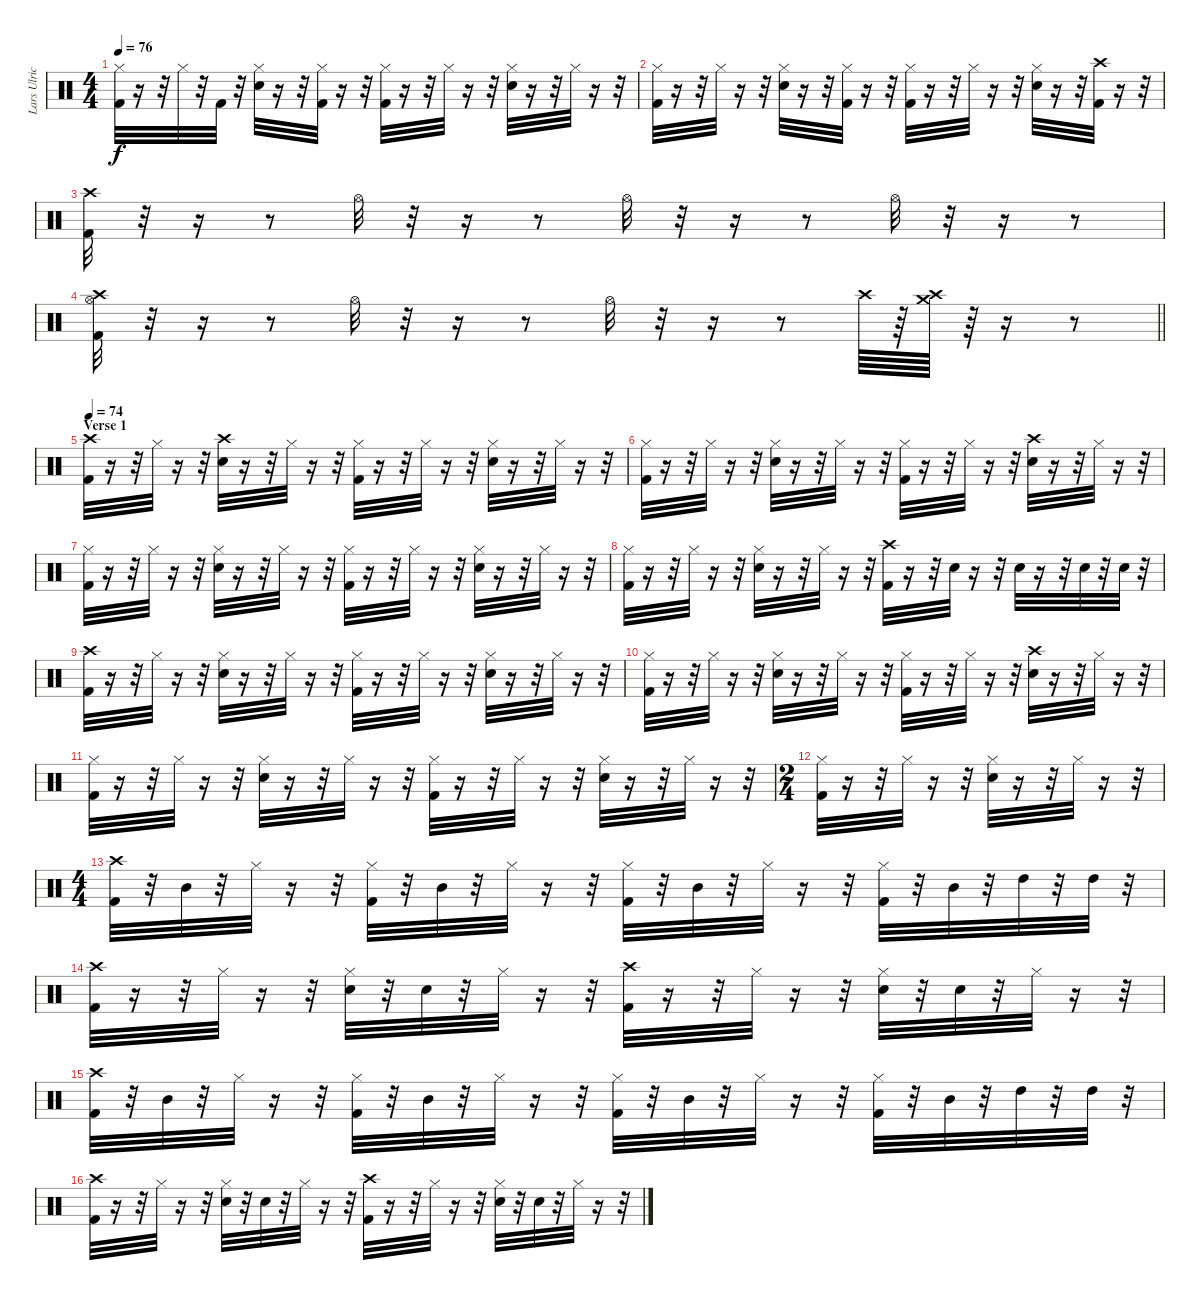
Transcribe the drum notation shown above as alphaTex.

\track ("Lars Ulrich" "Lars Ulric") {instrument percussion}
\staff {score}
\articulation defaults
\ts (4 4)
\tempo 76
\clef neutral
\ks c
("Hi-Hat (closed)" "Kick (hit) 2").32{dy f} r.16 r.32 "Hi-Hat (closed)".32 r.32 "Kick (hit) 2".32 r.32 ("Snare (hit) 2" "Hi-Hat (closed)").32 r.16 r.32 ("Hi-Hat (closed)" "Kick (hit) 2").32 r.16 r.32 ("Hi-Hat (closed)" "Kick (hit) 2").32 r.16 r.32 "Hi-Hat (closed)".32 r.16 r.32 ("Snare (hit) 2" "Hi-Hat (closed)").32 r.16 r.32 "Hi-Hat (closed)".32 r.16 r.32 |
("Kick (hit) 2" "Hi-Hat (closed)").32 r.16 r.32 "Hi-Hat (closed)".32 r.16 r.32 ("Snare (hit) 2" "Hi-Hat (closed)").32 r.16 r.32 ("Kick (hit) 2" "Hi-Hat (closed)").32 r.16 r.32 ("Hi-Hat (closed)" "Kick (hit) 2").32 r.16 r.32 "Hi-Hat (closed)".32 r.16 r.32 ("Snare (hit) 2" "Hi-Hat (closed)").32 r.16 r.32 ("Crash high (hit)" "Kick (hit) 2").32 r.16 r.32 |
("Kick (hit) 2" "Crash high (hit)").32 r.32 r.16 r.8 "Hi-Hat (open)".32 r.32 r.16 r.8 "Hi-Hat (open)".32 r.32 r.16 r.8 "Hi-Hat (open)".32 r.32 r.16 r.8 |
\barLineRight lightlight
("Kick (hit) 2" "Crash high (hit)" "Hi-Hat (open)").32 r.32 r.16 r.8 "Hi-Hat (open)".32 r.32 r.16 r.8 "Hi-Hat (open)".32 r.32 r.16 r.8 "Crash high (hit)".64 r.64 ("Crash high (hit)" "Crash medium (hit)").64 r.64 r.16 r.8 |
\section ("" "Verse 1")
\tempo 74
("Kick (hit) 2" "Crash high (hit)").32 r.16 r.32 "Hi-Hat (closed)".32 r.16 r.32 ("Crash high (hit)" "Snare (hit) 2").32 r.16 r.32 "Hi-Hat (closed)".32 r.16 r.32 ("Hi-Hat (closed)" "Kick (hit) 2").32 r.16 r.32 "Hi-Hat (closed)".32 r.16 r.32 ("Snare (hit) 2" "Hi-Hat (closed)").32 r.16 r.32 "Hi-Hat (closed)".32 r.16 r.32 |
("Kick (hit) 2" "Hi-Hat (closed)").32 r.16 r.32 "Hi-Hat (closed)".32 r.16 r.32 ("Snare (hit) 2" "Hi-Hat (closed)").32 r.16 r.32 "Hi-Hat (closed)".32 r.16 r.32 ("Hi-Hat (closed)" "Kick (hit) 2").32 r.16 r.32 "Hi-Hat (closed)".32 r.16 r.32 ("Crash high (hit)" "Snare (hit) 2").32 r.16 r.32 "Hi-Hat (closed)".32 r.16 r.32 |
("Hi-Hat (closed)" "Kick (hit) 2").32 r.16 r.32 "Hi-Hat (closed)".32 r.16 r.32 ("Snare (hit) 2" "Hi-Hat (closed)").32 r.16 r.32 "Hi-Hat (closed)".32 r.16 r.32 ("Hi-Hat (closed)" "Kick (hit) 2").32 r.16 r.32 "Hi-Hat (closed)".32 r.16 r.32 ("Snare (hit) 2" "Hi-Hat (closed)").32 r.16 r.32 "Hi-Hat (closed)".32 r.16 r.32 |
("Kick (hit) 2" "Hi-Hat (closed)").32 r.16 r.32 "Hi-Hat (closed)".32 r.16 r.32 ("Snare (hit) 2" "Hi-Hat (closed)").32 r.16 r.32 "Hi-Hat (closed)".32 r.16 r.32 ("Crash high (hit)" "Kick (hit) 2").32 r.16 r.32 "Snare (hit) 2".32 r.16 r.32 "Snare (hit) 2".32 r.16 r.32 "Snare (hit) 2".32 r.32 "Snare (hit) 2".32 r.32 |
("Kick (hit) 2" "Crash high (hit)").32 r.16 r.32 "Hi-Hat (closed)".32 r.16 r.32 ("Snare (hit) 2" "Hi-Hat (closed)").32 r.16 r.32 "Hi-Hat (closed)".32 r.16 r.32 ("Hi-Hat (closed)" "Kick (hit) 2").32 r.16 r.32 "Hi-Hat (closed)".32 r.16 r.32 ("Snare (hit) 2" "Hi-Hat (closed)").32 r.16 r.32 "Hi-Hat (closed)".32 r.16 r.32 |
("Kick (hit) 2" "Hi-Hat (closed)").32 r.16 r.32 "Hi-Hat (closed)".32 r.16 r.32 ("Snare (hit) 2" "Hi-Hat (closed)").32 r.16 r.32 "Hi-Hat (closed)".32 r.16 r.32 ("Hi-Hat (closed)" "Kick (hit) 2").32 r.16 r.32 "Hi-Hat (closed)".32 r.16 r.32 ("Crash high (hit)" "Snare (hit) 2").32 r.16 r.32 "Hi-Hat (closed)".32 r.16 r.32 |
("Kick (hit) 2" "Hi-Hat (closed)").32 r.16 r.32 "Hi-Hat (closed)".32 r.16 r.32 ("Snare (hit) 2" "Hi-Hat (closed)").32 r.16 r.32 "Hi-Hat (closed)".32 r.16 r.32 ("Kick (hit) 2" "Hi-Hat (closed)").32 r.16 r.32 "Hi-Hat (closed)".32 r.16 r.32 ("Snare (hit) 2" "Hi-Hat (closed)").32 r.16 r.32 "Hi-Hat (closed)".32 r.16 r.32 |
\ts (2 4)
("Kick (hit) 2" "Hi-Hat (closed)").32 r.16 r.32 "Hi-Hat (closed)".32 r.16 r.32 ("Snare (hit) 2" "Hi-Hat (closed)").32 r.16 r.32 "Hi-Hat (closed)".32 r.16 r.32 |
\ts (4 4)
("Kick (hit) 2" "Crash high (hit)").32 r.32 "Mid Tom (hit)".32 r.32 "Hi-Hat (closed)".32 r.16 r.32 ("Hi-Hat (closed)" "Kick (hit) 2").32 r.32 "Mid Tom (hit)".32 r.32 "Hi-Hat (closed)".32 r.16 r.32 ("Hi-Hat (closed)" "Kick (hit) 2").32 r.32 "Mid Tom (hit)".32 r.32 "Hi-Hat (closed)".32 r.16 r.32 ("Hi-Hat (closed)" "Kick (hit) 2").32 r.32 "Mid Tom (hit)".32 r.32 "High Tom (hit)".32 r.32 "High Tom (hit)".32 r.32 |
("Kick (hit) 2" "Crash high (hit)").32 r.16 r.32 "Hi-Hat (closed)".32 r.16 r.32 ("Snare (hit) 2" "Hi-Hat (closed)").32 r.32 "Snare (hit) 2".32 r.32 "Hi-Hat (closed)".32 r.16 r.32 ("Crash high (hit)" "Kick (hit) 2").32 r.16 r.32 "Hi-Hat (closed)".32 r.16 r.32 ("Snare (hit) 2" "Hi-Hat (closed)").32 r.32 "Snare (hit) 2".32 r.32 "Hi-Hat (closed)".32 r.16 r.32 |
("Kick (hit) 2" "Crash high (hit)").32 r.32 "Mid Tom (hit)".32 r.32 "Hi-Hat (closed)".32 r.16 r.32 ("Hi-Hat (closed)" "Kick (hit) 2").32 r.32 "Mid Tom (hit)".32 r.32 "Hi-Hat (closed)".32 r.16 r.32 ("Hi-Hat (closed)" "Kick (hit) 2").32 r.32 "Mid Tom (hit)".32 r.32 "Hi-Hat (closed)".32 r.16 r.32 ("Hi-Hat (closed)" "Kick (hit) 2").32 r.32 "Mid Tom (hit)".32 r.32 "High Tom (hit)".32 r.32 "High Tom (hit)".32 r.32 |
("Kick (hit) 2" "Crash high (hit)").32 r.16 r.32 "Hi-Hat (closed)".32 r.16 r.32 ("Snare (hit) 2" "Hi-Hat (closed)").32 r.32 "Snare (hit) 2".32 r.32 "Hi-Hat (closed)".32 r.16 r.32 ("Crash high (hit)" "Kick (hit) 2").32 r.16 r.32 "Hi-Hat (closed)".32 r.16 r.32 ("Snare (hit) 2" "Hi-Hat (closed)").32 r.32 "Snare (hit) 2".32 r.32 "Hi-Hat (closed)".32 r.16 r.32
